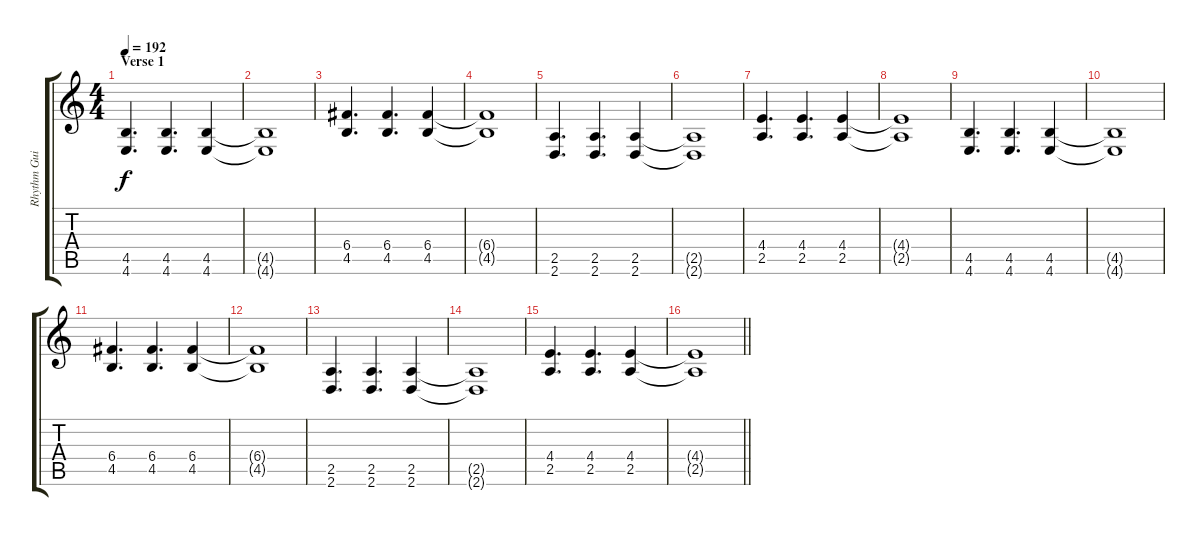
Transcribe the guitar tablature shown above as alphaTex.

\track ("Rhythm Guitar 1" "Rhythm Gui") {instrument overdrivenguitar}
\staff {score tabs}
\tuning (D4 A3 F3 C3 G2 C2) {hide}
\ts (4 4)
\section ("" "Verse 1")
\tempo 192
\clef g2
\ks aminor
(4.5 4.6).4{d dy f volume 12} (4.5 4.6).4{d} (4.5 4.6).4 |
(4.5{t} 4.6{t}).1 |
(6.4 4.5).4{d} (6.4 4.5).4{d} (6.4 4.5).4 |
(6.4{t} 4.5{t}).1 |
(2.5 2.6).4{d} (2.5 2.6).4{d} (2.5 2.6).4 |
(2.5{t} 2.6{t}).1 |
(4.4 2.5).4{d} (4.4 2.5).4{d} (4.4 2.5).4 |
(4.4{t} 2.5{t}).1 |
(4.5 4.6).4{d} (4.5 4.6).4{d} (4.5 4.6).4 |
(4.5{t} 4.6{t}).1 |
(6.4 4.5).4{d} (6.4 4.5).4{d} (6.4 4.5).4 |
(6.4{t} 4.5{t}).1 |
(2.5 2.6).4{d} (2.5 2.6).4{d} (2.5 2.6).4 |
(2.5{t} 2.6{t}).1 |
(4.4 2.5).4{d} (4.4 2.5).4{d} (4.4 2.5).4 |
\barLineRight lightlight
(4.4{t} 2.5{t}).1
